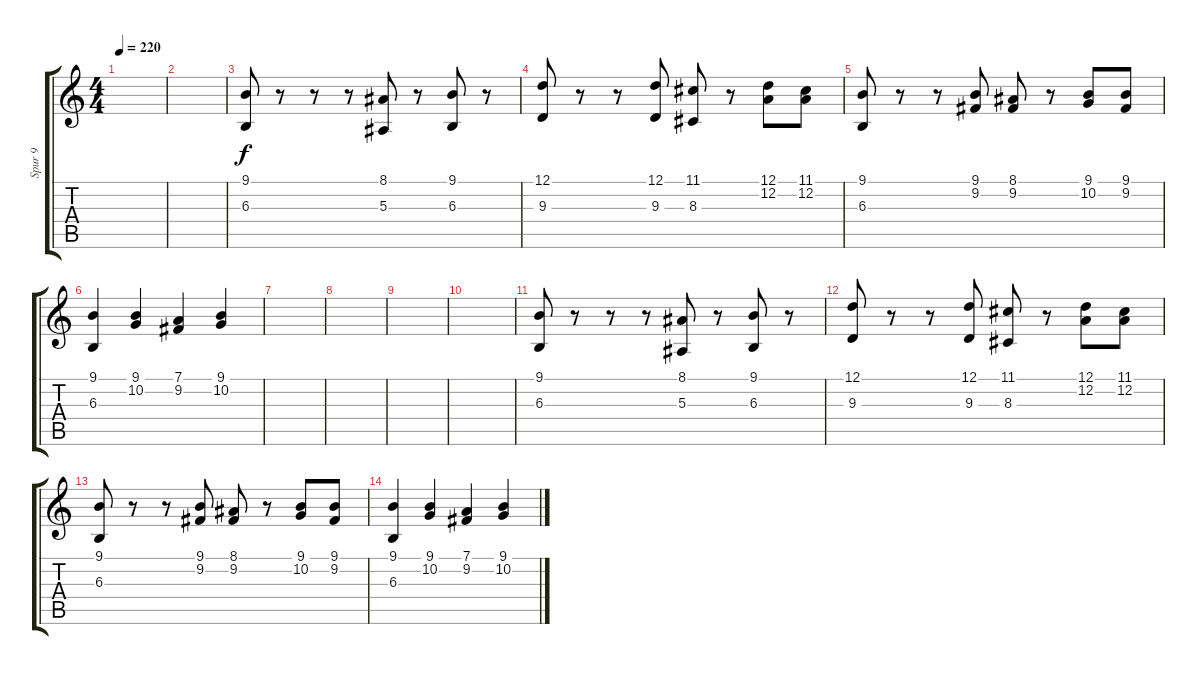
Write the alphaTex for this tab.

\track ("Spur 9" "Spur 9") {instrument stringensemble1}
\staff {score tabs}
\tuning (D4 A3 F3 C3 G2 D2) {hide}
\ts (4 4)
\tempo 220
\clef g2
\ks c
|
|
(9.1 6.3).8 r.8 r.8 r.8 (8.1 5.3).8 r.8 (9.1 6.3).8 r.8 |
(12.1 9.3).8 r.8 r.8 (12.1 9.3).8 (11.1 8.3).8 r.8 (12.1 12.2).8 (11.1 12.2).8 |
(9.1 6.3).8 r.8 r.8 (9.1 9.2).8 (8.1 9.2).8 r.8 (9.1 10.2).8 (9.1 9.2).8 |
(9.1 6.3).4 (9.1 10.2).4 (7.1 9.2).4 (9.1 10.2).4 |
|
|
|
|
(9.1 6.3).8 r.8 r.8 r.8 (8.1 5.3).8 r.8 (9.1 6.3).8 r.8 |
(12.1 9.3).8 r.8 r.8 (12.1 9.3).8 (11.1 8.3).8 r.8 (12.1 12.2).8 (11.1 12.2).8 |
(9.1 6.3).8 r.8 r.8 (9.1 9.2).8 (8.1 9.2).8 r.8 (9.1 10.2).8 (9.1 9.2).8 |
(9.1 6.3).4 (9.1 10.2).4 (7.1 9.2).4 (9.1 10.2).4
